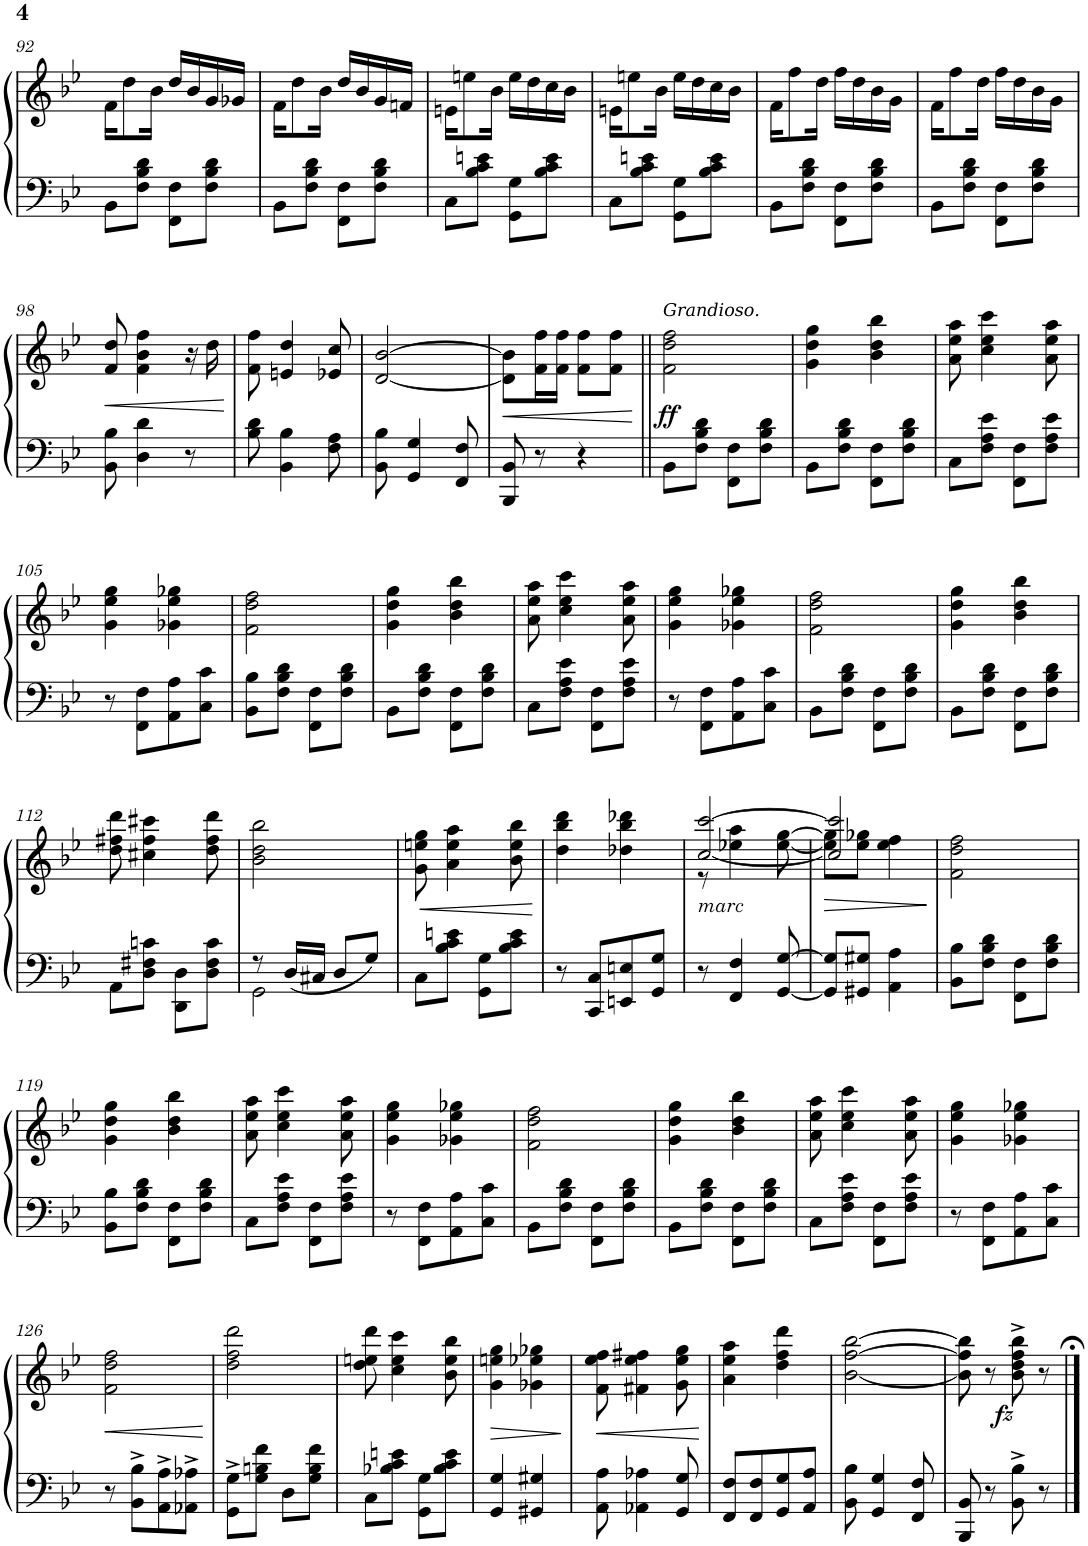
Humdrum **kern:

**kern	**kern	**dynam
*part1	*part1	*part1
*staff2	*staff1	*staff1/2
*I"Piano	*	*
*I'Pno.	*	*
!!LO:PB:g=z
*clefF4	*clefG2	*
*k[b-e-]	*k[b-e-]	*
*M2/4	*M2/4	*
=92	=92	=92
8BB-\L	16f\KL	.
.	8dd\	.
8F\ 8B-\ 8d\J	.	.
.	16b-\Jk	.
8FF\ 8F\L	16dd/LL	.
.	16b-/	.
8F\ 8B-\ 8d\J	16g/	.
.	16g-X/JJ	.
=93	=93	=93
8BB-\L	16f\KL	.
.	8dd\	.
8F\ 8B-\ 8d\J	.	.
.	16b-\Jk	.
8FF\ 8F\L	16dd/LL	.
.	16b-/	.
8F\ 8B-\ 8d\J	16g/	.
.	16fn/JJ	.
=94	=94	=94
8C\L	16en\KL	.
.	8een\	.
8B-\ 8c\ 8en\J	.	.
.	16b-\Jk	.
8GG\ 8G\L	16ee\LL	.
.	16dd\	.
8B-\ 8c\ 8e\J	16cc\	.
.	16b-\JJ	.
=95	=95	=95
8C\L	16en\KL	.
.	8een\	.
8B-\ 8c\ 8en\J	.	.
.	16b-\Jk	.
8GG\ 8G\L	16ee\LL	.
.	16dd\	.
8B-\ 8c\ 8e\J	16cc\	.
.	16b-\JJ	.
=96	=96	=96
8BB-\L	16f\KL	.
.	8ff\	.
8F\ 8B-\ 8d\J	.	.
.	16dd\Jk	.
8FF\ 8F\L	16ff\LL	.
.	16dd\	.
8F\ 8B-\ 8d\J	16b-\	.
.	16g\JJ	.
=97	=97	=97
8BB-\L	16f\KL	.
.	8ff\	.
8F\ 8B-\ 8d\J	.	.
.	16dd\Jk	.
8FF\ 8F\L	16ff\LL	.
.	16dd\	.
8F\ 8B-\ 8d\J	16b-\	.
.	16g\JJ	.
!!LO:LB:g=z
=98	=98	=98
!	!	!LO:HP:b
8BB-\ 8B-\	8f/ 8dd/	<
4D\ 4d\	4f\ 4b-\ 4ff\	.
8r	16r	.
.	16dd\	.
=99	=99	=99
8B-\ 8d\	8f\ 8ff\	.
4BB-\ 4B-\	4en/ 4dd/	.
8F\ 8A\	8e-X/ 8cc/	.
=100	=100	=100
8BB-\ 8B-\	[2d/ [2b-/	.
4GG/ 4G/	.	.
8FF/ 8F/	.	.
=101	=101	=101
!	!	!LO:HP:b
8BBB-/ 8BB-/	8d\] 8b-\]L	<
8r	16f\ 16ff\L	.
.	16f\ 16ff\JJ	.
4r	8f\ 8ff\L	.
.	8f\ 8ff\J	.
.	.	[
=102||	=102||	=102||
!	!LO:TX:a:i:t=Grandioso.	!
!	!	!LO:DY:b
8BB-\L	2f\ 2dd\ 2ff\	ff
8F\ 8B-\ 8d\J	.	.
8FF\ 8F\L	.	.
8F\ 8B-\ 8d\J	.	.
=103	=103	=103
8BB-\L	4g\ 4dd\ 4gg\	.
8F\ 8B-\ 8d\J	.	.
8FF\ 8F\L	4b-\ 4dd\ 4bb-\	.
8F\ 8B-\ 8d\J	.	.
=104	=104	=104
8C\L	8a\ 8ee-\ 8aa\	.
8F\ 8A\ 8e-\J	4cc\ 4ee-\ 4ccc\	.
8FF\ 8F\L	.	.
8F\ 8A\ 8e-\J	8a\ 8ee-\ 8aa\	.
!!LO:LB:g=z
=105	=105	=105
8r	4g\ 4ee-\ 4gg\	.
8FF\ 8F\L	.	.
8AA\ 8A\	4g-X\ 4ee-\ 4gg-X\	.
8C\ 8c\J	.	.
=106	=106	=106
8BB-\ 8B-\L	2f\ 2dd\ 2ff\	.
8F\ 8B-\ 8d\J	.	.
8FF\ 8F\L	.	.
8F\ 8B-\ 8d\J	.	.
=107	=107	=107
8BB-\L	4g\ 4dd\ 4gg\	.
8F\ 8B-\ 8d\J	.	.
8FF\ 8F\L	4b-\ 4dd\ 4bb-\	.
8F\ 8B-\ 8d\J	.	.
=108	=108	=108
8C\L	8a\ 8ee-\ 8aa\	.
8F\ 8A\ 8e-\J	4cc\ 4ee-\ 4ccc\	.
8FF\ 8F\L	.	.
8F\ 8A\ 8e-\J	8a\ 8ee-\ 8aa\	.
=109	=109	=109
8r	4g\ 4ee-\ 4gg\	.
8FF\ 8F\L	.	.
8AA\ 8A\	4g-X\ 4ee-\ 4gg-X\	.
8C\ 8c\J	.	.
=110	=110	=110
8BB-\L	2f\ 2dd\ 2ff\	.
8F\ 8B-\ 8d\J	.	.
8FF\ 8F\L	.	.
8F\ 8B-\ 8d\J	.	.
=111	=111	=111
8BB-\L	4g\ 4dd\ 4gg\	.
8F\ 8B-\ 8d\J	.	.
8FF\ 8F\L	4b-\ 4dd\ 4bb-\	.
8F\ 8B-\ 8d\J	.	.
!!LO:LB:g=z
=112	=112	=112
8AA\L	8dd\ 8ff#X\ 8ddd\	.
8D\ 8F#X\ 8cn\J	4cc#X\ 4ff#\ 4ccc#X\	.
8DD\ 8D\L	.	.
8D\ 8F#\ 8c\J	8dd\ 8ff#\ 8ddd\	.
=113	=113	=113
*^	*	*
8r	2GG\	2b-\ 2dd\ 2bb-\	.
16D/LL	.	.	.
16C#X/JJ	.	.	.
8D/L	.	.	.
8G/J	.	.	.
*v	*v	*	*
=114	=114	=114
!	!	!LO:HP:b
8C\L	8g\ 8een\ 8gg\	<
8B-\ 8c\ 8en\J	4a\ 4ee\ 4aa\	.
8GG\ 8G\L	.	.
8B-\ 8c\ 8e\J	8b-\ 8ee\ 8bb-\	.
.	.	[
=115	=115	=115
8r	4dd\ 4bb-\ 4ddd\	.
8CC/ 8C/L	.	.
8EEn/ 8En/	4dd-X\ 4bb-\ 4ddd-X\	.
8GG/ 8G/J	.	.
=116	=116	=116
*	*^	*
!	!LO:TX:b:i:t=marc	!	!
8r	[<2cc/ [2ccc/	8r	.
4FF/ 4F/	.	4ee-X\ 4aa\	.
[8GG/ [8G/	.	[8ee-\ [>8gg\	.
=117	=117	=117	=117
!	!	!	!LO:HP:b
8GG/] 8G/]L	2cc/] 2ccc/]	8ee-\] 8gg\]L	>
8GG#X/ 8G#X/J	.	8ee-\ 8gg-X\J	.
4AA\ 4A\	.	4ee-\ 4ff\	.
*	*v	*v	*
.	.	[
=118	=118	=118
8BB-\ 8B-\L	2f\ 2dd\ 2ff\	.
8F\ 8B-\ 8d\J	.	.
8FF\ 8F\L	.	.
8F\ 8B-\ 8d\J	.	.
!!LO:LB:g=z
=119	=119	=119
8BB-\ 8B-\L	4g\ 4dd\ 4gg\	.
8F\ 8B-\ 8d\J	.	.
8FF\ 8F\L	4b-\ 4dd\ 4bb-\	.
8F\ 8B-\ 8d\J	.	.
=120	=120	=120
8C\L	8a\ 8ee-\ 8aa\	.
8F\ 8A\ 8e-\J	4cc\ 4ee-\ 4ccc\	.
8FF\ 8F\L	.	.
8F\ 8A\ 8e-\J	8a\ 8ee-\ 8aa\	.
=121	=121	=121
8r	4g\ 4ee-\ 4gg\	.
8FF\ 8F\L	.	.
8AA\ 8A\	4g-X\ 4ee-\ 4gg-X\	.
8C\ 8c\J	.	.
=122	=122	=122
8BB-\L	2f\ 2dd\ 2ff\	.
8F\ 8B-\ 8d\J	.	.
8FF\ 8F\L	.	.
8F\ 8B-\ 8d\J	.	.
=123	=123	=123
8BB-\L	4g\ 4dd\ 4gg\	.
8F\ 8B-\ 8d\J	.	.
8FF\ 8F\L	4b-\ 4dd\ 4bb-\	.
8F\ 8B-\ 8d\J	.	.
=124	=124	=124
8C\L	8a\ 8ee-\ 8aa\	.
8F\ 8A\ 8e-\J	4cc\ 4ee-\ 4ccc\	.
8FF\ 8F\L	.	.
8F\ 8A\ 8e-\J	8a\ 8ee-\ 8aa\	.
=125	=125	=125
8r	4g\ 4ee-\ 4gg\	.
8FF\ 8F\L	.	.
8AA\ 8A\	4g-X\ 4ee-\ 4gg-X\	.
8C\ 8c\J	.	.
!!LO:LB:g=z
=126	=126	=126
!	!	!LO:HP:b
8r	2f\ 2dd\ 2ff\	<
8BB-\^ 8B-\^L	.	.
8AA\^ 8A\^	.	.
8AA-X\^ 8A-X\^J	.	.
.	.	]
=127	=127	=127
8GG\^ 8G\^L	2dd\ 2ff\ 2ddd\	.
8G\ 8Bn\ 8f\J	.	.
8D\L	.	.
8G\ 8B\ 8f\J	.	.
=128	=128	=128
8C\L	8dd\ 8een\ 8ddd\	.
8B-X\ 8c\ 8en\J	4cc\ 4ee\ 4ccc\	.
8GG\ 8G\L	.	.
8B-\ 8c\ 8e\J	8b-\ 8ee\ 8bb-\	.
=129	=129	=129
!	!	!LO:HP:b
4GG/ 4G/	4g\ 4een\ 4gg\	>
4GG#X/ 4G#X/	4g-X\ 4ee-X\ 4gg-X\	.
.	.	[
=130	=130	=130
8AA\ 8A\	8f\ 8ee-\ 8ff\	.
4AA-X\ 4A-X\	4f#X\ 4ee-\ 4ff#X\	.
8GG/ 8G/	8g\ 8ee-\ 8gg\	.
.	.	]
=131	=131	=131
8FF/ 8F/L	4a\ 4ee-\ 4aa\	.
8FF/ 8F/	.	.
8GG/ 8G/	4dd\ 4ff\ 4ddd\	.
8AA/ 8A/J	.	.
=132	=132	=132
8BB-\ 8B-\	[2b-\ [2ff\ [2bb-\	.
4GG/ 4G/	.	.
8FF/ 8F/	.	.
=133	=133	=133
8BBB-/ 8BB-/	8b-\] 8ff\] 8bb-\]	.
8r	8r	.
!	!	!LO:DY:b
8BB-\^ 8B-\^	8b-\^ 8dd\^ 8ff\^ 8bb-\^	fz
8r	8r	.
==	==	==
*-	*-	*-
